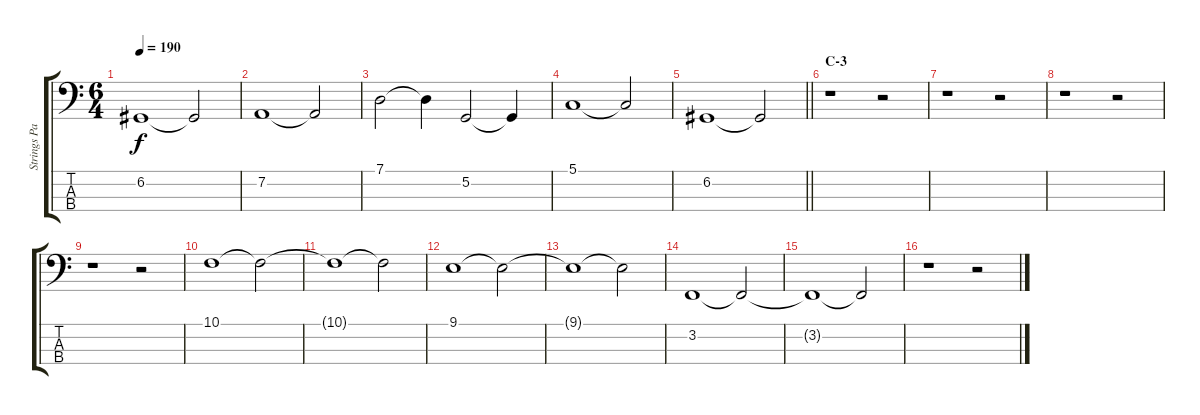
\track ("Strings Pad II" "Strings Pa") {instrument stringensemble2}
\staff {score tabs}
\tuning (G2 D2 A1 E1) {hide}
\ts (6 4)
\tempo 190
\clef f4
\ks c
6.2.1{dy f} 6.2{t}.2 |
7.2.1 7.2{t}.2 |
7.1.2 7.1{t}.4 5.2.2 5.2{t}.4 |
5.1.1 5.1{t}.2 |
\barLineRight lightlight
6.2.1 6.2{t}.2 |
\section ("" "C-3")
r.1 r.2 |
r.1 r.2 |
r.1 r.2 |
r.1 r.2 |
10.1.1 10.1{t}.2 |
10.1{t}.1 10.1{t}.2 |
9.1.1 9.1{t}.2 |
9.1{t}.1 9.1{t}.2 |
3.2.1 3.2{t}.2 |
3.2{t}.1 3.2{t}.2 |
r.1 r.2
